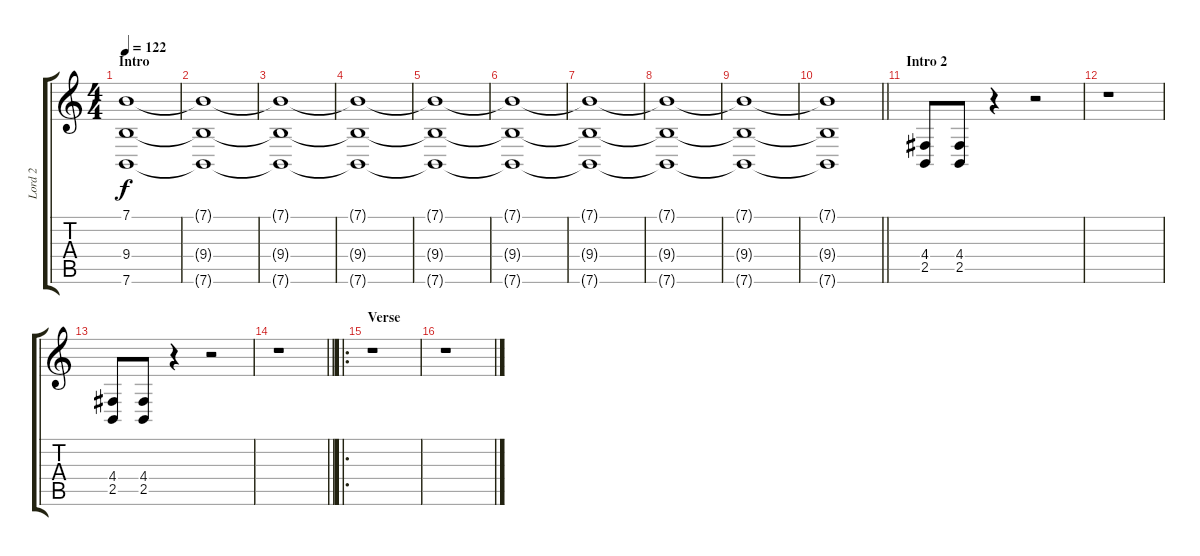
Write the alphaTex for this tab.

\track ("Lord 2" "Lord 2") {instrument percussiveorgan}
\staff {score tabs}
\tuning (E4 B3 G3 D3 A2 E2) {hide}
\ts (4 4)
\section ("" "Intro")
\tempo 122
\clef g2
\ks c
(7.1 9.4 7.6).1{dy f instrument percussiveorgan} |
(7.1{t} 9.4{t} 7.6{t}).1 |
(7.1{t} 9.4{t} 7.6{t}).1 |
(7.1{t} 9.4{t} 7.6{t}).1 |
(7.1{t} 9.4{t} 7.6{t}).1 |
(7.1{t} 9.4{t} 7.6{t}).1 |
(7.1{t} 9.4{t} 7.6{t}).1 |
(7.1{t} 9.4{t} 7.6{t}).1 |
(7.1{t} 9.4{t} 7.6{t}).1 |
\barLineRight lightlight
(7.1{t} 9.4{t} 7.6{t}).1 |
\section ("" "Intro 2")
(4.4 2.5).8 (4.4 2.5).8 r.4 r.2 |
r.1 |
(4.4 2.5).8 (4.4 2.5).8 r.4 r.2 |
\barLineRight lightlight
r.1 |
\ro
\section ("" "Verse")
r.1 |
r.1
